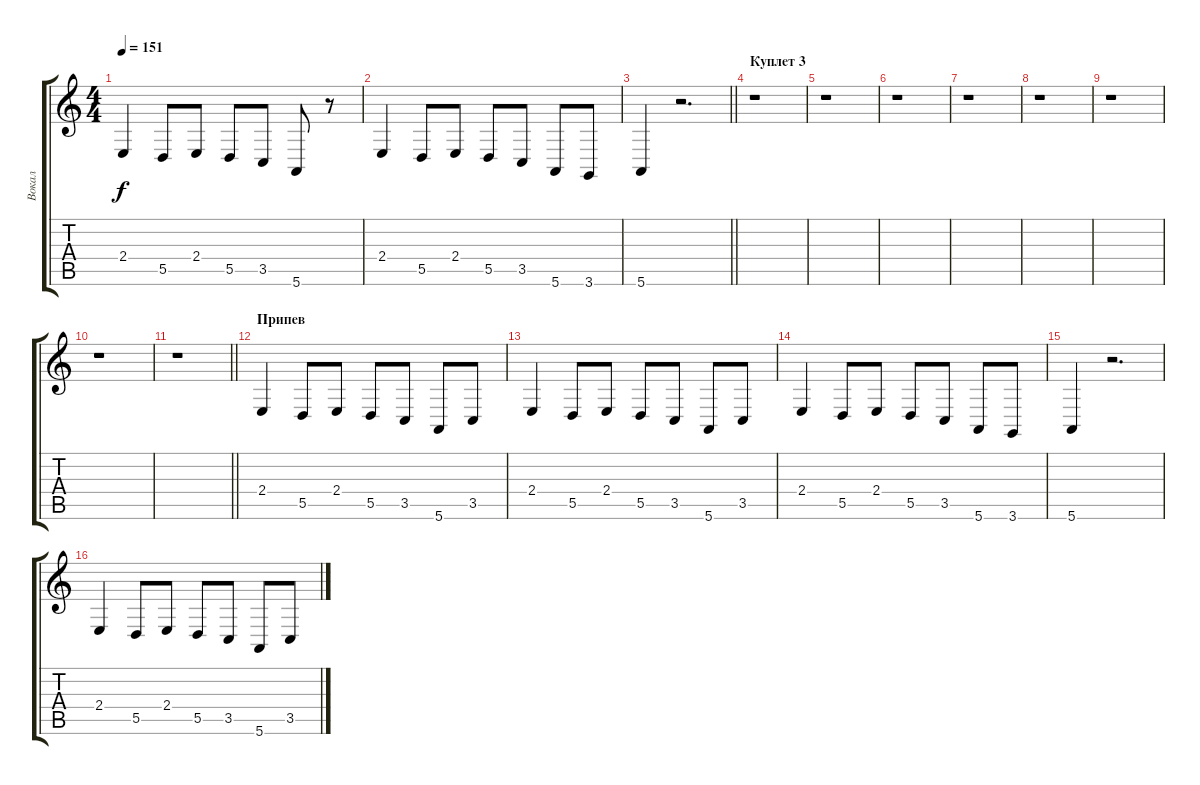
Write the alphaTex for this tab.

\track ("Вокал" "Вокал") {instrument tenorsax}
\staff {score tabs}
\tuning (E4 B3 G3 D3 A2 E2) {hide}
\ts (4 4)
\tempo 151
\clef g2
\ks c
2.4.4{dy f} 5.5.8 2.4.8 5.5.8 3.5.8 5.6.8 r.8 |
2.4.4 5.5.8 2.4.8 5.5.8 3.5.8 5.6.8 3.6.8 |
\barLineRight lightlight
5.6.4 r.2{d} |
\section ("" "Куплет 3")
r.1 |
r.1 |
r.1 |
r.1 |
r.1 |
r.1 |
r.1 |
\barLineRight lightlight
r.1 |
\section ("" "Припев")
2.4.4 5.5.8 2.4.8 5.5.8 3.5.8 5.6.8 3.5.8 |
2.4.4 5.5.8 2.4.8 5.5.8 3.5.8 5.6.8 3.5.8 |
2.4.4 5.5.8 2.4.8 5.5.8 3.5.8 5.6.8 3.6.8 |
5.6.4 r.2{d} |
2.4.4 5.5.8 2.4.8 5.5.8 3.5.8 5.6.8 3.5.8
